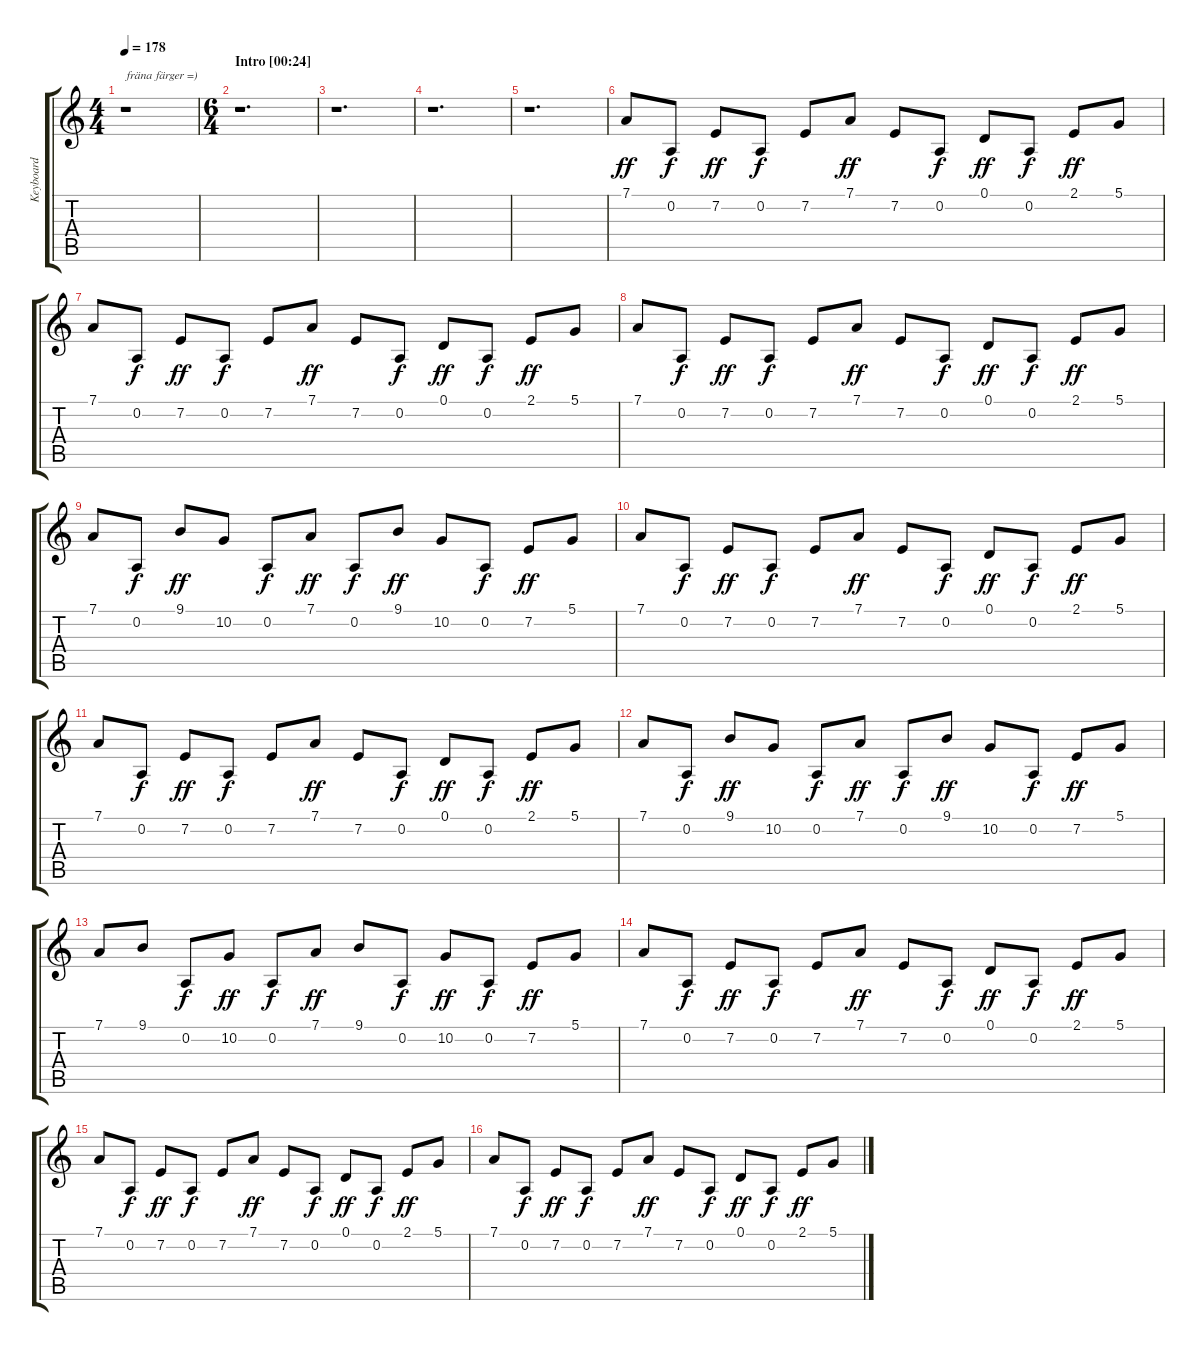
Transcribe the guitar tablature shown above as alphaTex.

\track ("Keyboard" "Keyboard") {instrument lead2sawtooth}
\staff {score tabs}
\tuning (D4 A3 F3 C3 G2 D2) {hide}
\ts (4 4)
\tempo 178
\clef g2
\ks c
r.1{txt "fräna färger =)" dy ff instrument lead2sawtooth} |
\ts (6 4)
\section ("" "Intro [00:24]")
r.1{d} |
r.1{d} |
r.1{d} |
r.1{d} |
\section ("" "")
7.1.8 0.2.8{dy f} 7.2.8{dy ff} 0.2.8{dy f} 7.2.8 7.1.8{dy ff} 7.2.8 0.2.8{dy f} 0.1.8{dy ff} 0.2.8{dy f} 2.1.8{dy ff} 5.1.8 |
7.1.8 0.2.8{dy f} 7.2.8{dy ff} 0.2.8{dy f} 7.2.8 7.1.8{dy ff} 7.2.8 0.2.8{dy f} 0.1.8{dy ff} 0.2.8{dy f} 2.1.8{dy ff} 5.1.8 |
7.1.8 0.2.8{dy f} 7.2.8{dy ff} 0.2.8{dy f} 7.2.8 7.1.8{dy ff} 7.2.8 0.2.8{dy f} 0.1.8{dy ff} 0.2.8{dy f} 2.1.8{dy ff} 5.1.8 |
7.1.8 0.2.8{dy f} 9.1.8{dy ff} 10.2.8 0.2.8{dy f} 7.1.8{dy ff} 0.2.8{dy f} 9.1.8{dy ff} 10.2.8 0.2.8{dy f} 7.2.8{dy ff} 5.1.8 |
\section ("" "")
7.1.8 0.2.8{dy f} 7.2.8{dy ff} 0.2.8{dy f} 7.2.8 7.1.8{dy ff} 7.2.8 0.2.8{dy f} 0.1.8{dy ff} 0.2.8{dy f} 2.1.8{dy ff} 5.1.8 |
7.1.8 0.2.8{dy f} 7.2.8{dy ff} 0.2.8{dy f} 7.2.8 7.1.8{dy ff} 7.2.8 0.2.8{dy f} 0.1.8{dy ff} 0.2.8{dy f} 2.1.8{dy ff} 5.1.8 |
7.1.8 0.2.8{dy f} 9.1.8{dy ff} 10.2.8 0.2.8{dy f} 7.1.8{dy ff} 0.2.8{dy f} 9.1.8{dy ff} 10.2.8 0.2.8{dy f} 7.2.8{dy ff} 5.1.8 |
7.1.8 9.1.8 0.2.8{dy f} 10.2.8{dy ff} 0.2.8{dy f} 7.1.8{dy ff} 9.1.8 0.2.8{dy f} 10.2.8{dy ff} 0.2.8{dy f} 7.2.8{dy ff} 5.1.8 |
\section ("" "")
7.1.8 0.2.8{dy f} 7.2.8{dy ff} 0.2.8{dy f} 7.2.8 7.1.8{dy ff} 7.2.8 0.2.8{dy f} 0.1.8{dy ff} 0.2.8{dy f} 2.1.8{dy ff} 5.1.8 |
7.1.8 0.2.8{dy f} 7.2.8{dy ff} 0.2.8{dy f} 7.2.8 7.1.8{dy ff} 7.2.8 0.2.8{dy f} 0.1.8{dy ff} 0.2.8{dy f} 2.1.8{dy ff} 5.1.8 |
7.1.8 0.2.8{dy f} 7.2.8{dy ff} 0.2.8{dy f} 7.2.8 7.1.8{dy ff} 7.2.8 0.2.8{dy f} 0.1.8{dy ff} 0.2.8{dy f} 2.1.8{dy ff} 5.1.8
